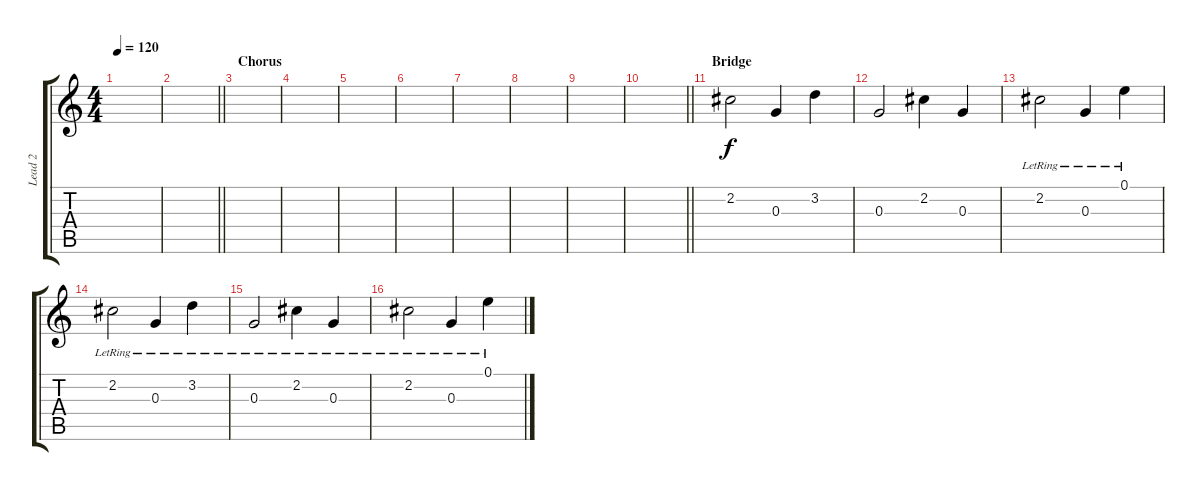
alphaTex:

\track ("Lead 2" "Lead 2") {instrument electricguitarclean}
\staff {score tabs}
\tuning (E4 B3 G3 D3 A2 E2) {hide}
\ts (4 4)
\tempo 120
\clef g2
\ks c
|
\barLineRight lightlight
|
\section ("" "Chorus")
|
|
|
|
|
|
|
\barLineRight lightlight
|
\section ("" "Bridge")
2.2.2 0.3.4 3.2.4 |
0.3.2 2.2.4 0.3.4 |
2.2{lr}.2 0.3{lr}.4 0.1{lr}.4 |
2.2{lr}.2 0.3{lr}.4 3.2{lr}.4 |
0.3{lr}.2 2.2{lr}.4 0.3{lr}.4 |
2.2{lr}.2 0.3{lr}.4 0.1{lr}.4
